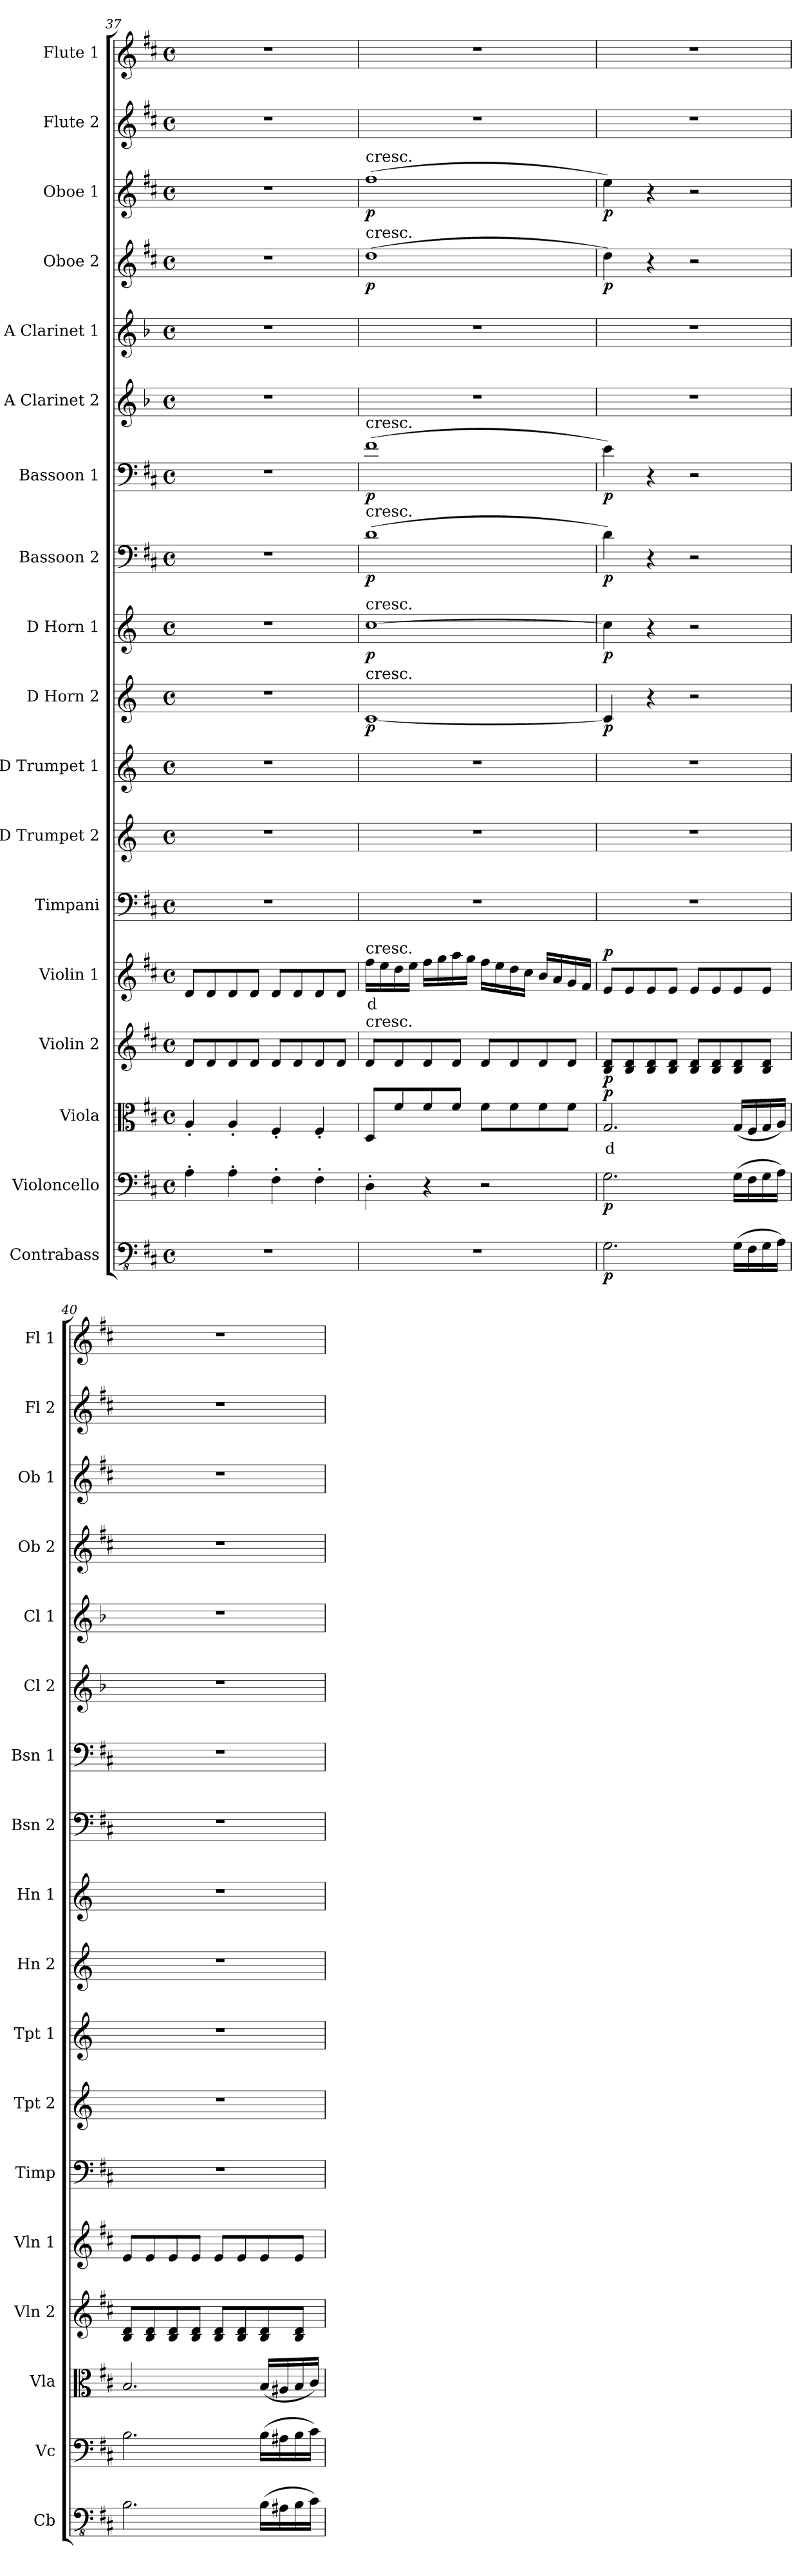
**kern	**dynam	**kern	**dynam	**kern	**text	**dynam	**kern	**dynam	**kern	**text	**dynam	**kern	**kern	**kern	**kern	**dynam	**kern	**dynam	**kern	**dynam	**kern	**dynam	**kern	**kern	**kern	**dynam	**kern	**dynam	**kern	**kern
*part18	*part18	*part17	*part17	*part16	*part16	*part16	*part15	*part15	*part14	*part14	*part14	*part13	*part12	*part11	*part10	*part10	*part9	*part9	*part8	*part8	*part7	*part7	*part6	*part5	*part4	*part4	*part3	*part3	*part2	*part1
*staff18	*staff18	*staff17	*staff17	*staff16	*staff16	*staff16	*staff15	*staff15	*staff14	*staff14	*staff14	*staff13	*staff12	*staff11	*staff10	*staff10	*staff9	*staff9	*staff8	*staff8	*staff7	*staff7	*staff6	*staff5	*staff4	*staff4	*staff3	*staff3	*staff2	*staff1
*I"Contrabass	*	*I"Violoncello	*	*I"Viola	*	*	*I"Violin 2	*	*I"Violin 1	*	*	*I"Timpani	*I"D Trumpet 2	*I"D Trumpet 1	*I"D Horn 2	*	*I"D Horn 1	*	*I"Bassoon 2	*	*I"Bassoon 1	*	*I"A Clarinet 2	*I"A Clarinet 1	*I"Oboe 2	*	*I"Oboe 1	*	*I"Flute 2	*I"Flute 1
*I'Cb	*	*I'Vc	*	*I'Vla	*	*	*I'Vln 2	*	*I'Vln 1	*	*	*I'Timp	*I'Tpt 2	*I'Tpt 1	*I'Hn 2	*	*I'Hn 1	*	*I'Bsn 2	*	*I'Bsn 1	*	*I'Cl 2	*I'Cl 1	*I'Ob 2	*	*I'Ob 1	*	*I'Fl 2	*I'Fl 1
*clefFv4	*	*clefF4	*	*clefC3	*	*	*clefG2	*	*clefG2	*	*	*clefF4	*clefG2	*clefG2	*clefG2	*	*clefG2	*	*clefF4	*	*clefF4	*	*clefG2	*clefG2	*clefG2	*	*clefG2	*	*clefG2	*clefG2
*	*	*	*	*	*	*	*	*	*	*	*	*	*ITrd-1c-2	*ITrd-1c-2	*ITrd6c10	*	*ITrd6c10	*	*	*	*	*	*ITrd2c3	*ITrd2c3	*	*	*	*	*	*
*k[f#c#]	*	*k[f#c#]	*	*k[f#c#]	*	*	*k[f#c#]	*	*k[f#c#]	*	*	*k[f#c#]	*k[f#c#]	*k[f#c#]	*k[f#c#]	*	*k[f#c#]	*	*k[f#c#]	*	*k[f#c#]	*	*k[f#c#]	*k[f#c#]	*k[f#c#]	*	*k[f#c#]	*	*k[f#c#]	*k[f#c#]
*M4/4	*	*M4/4	*	*M4/4	*	*	*M4/4	*	*M4/4	*	*	*M4/4	*M4/4	*M4/4	*M4/4	*	*M4/4	*	*M4/4	*	*M4/4	*	*M4/4	*M4/4	*M4/4	*	*M4/4	*	*M4/4	*M4/4
*met(c)	*	*met(c)	*	*met(c)	*	*	*met(c)	*	*met(c)	*	*	*met(c)	*met(c)	*met(c)	*met(c)	*	*met(c)	*	*met(c)	*	*met(c)	*	*met(c)	*met(c)	*met(c)	*	*met(c)	*	*met(c)	*met(c)
=37	=37	=37	=37	=37	=37	=37	=37	=37	=37	=37	=37	=37	=37	=37	=37	=37	=37	=37	=37	=37	=37	=37	=37	=37	=37	=37	=37	=37	=37	=37
1r	.	4A'\	.	4A'/	.	.	8d/L	.	8d/L	.	.	1r	1r	1r	1r	.	1r	.	1r	.	1r	.	1r	1r	1r	.	1r	.	1r	1r
.	.	.	.	.	.	.	8d/	.	8d/	.	.	.	.	.	.	.	.	.	.	.	.	.	.	.	.	.	.	.	.	.
.	.	4A'\	.	4A'/	.	.	8d/	.	8d/	.	.	.	.	.	.	.	.	.	.	.	.	.	.	.	.	.	.	.	.	.
.	.	.	.	.	.	.	8d/J	.	8d/J	.	.	.	.	.	.	.	.	.	.	.	.	.	.	.	.	.	.	.	.	.
.	.	4F#'\	.	4F#'/	.	.	8d/L	.	8d/L	.	.	.	.	.	.	.	.	.	.	.	.	.	.	.	.	.	.	.	.	.
.	.	.	.	.	.	.	8d/	.	8d/	.	.	.	.	.	.	.	.	.	.	.	.	.	.	.	.	.	.	.	.	.
.	.	4F#'\	.	4F#'/	.	.	8d/	.	8d/	.	.	.	.	.	.	.	.	.	.	.	.	.	.	.	.	.	.	.	.	.
.	.	.	.	.	.	.	8d/J	.	8d/J	.	.	.	.	.	.	.	.	.	.	.	.	.	.	.	.	.	.	.	.	.
=38	=38	=38	=38	=38	=38	=38	=38	=38	=38	=38	=38	=38	=38	=38	=38	=38	=38	=38	=38	=38	=38	=38	=38	=38	=38	=38	=38	=38	=38	=38
!	!	!	!	!	!	!	!	!	!	!	!	!	!	!	!	!	!	!	!	!	!	!	!	!	!	!	!LO:TX:a:t=cresc.	!	!	!
!	!	!	!	!	!	!	!	!	!	!	!	!	!	!	!	!	!	!	!	!	!	!	!	!	!LO:TX:a:t=cresc.	!	!	!	!	!
!	!	!	!	!	!	!	!	!	!	!	!	!	!	!	!	!	!	!	!	!	!LO:TX:a:t=cresc.	!	!	!	!	!	!	!	!	!
!	!	!	!	!	!	!	!	!	!	!	!	!	!	!	!	!	!	!	!LO:TX:a:t=cresc.	!	!	!	!	!	!	!	!	!	!	!
!	!	!	!	!	!	!	!	!	!	!	!	!	!	!	!	!	!LO:TX:a:t=cresc.	!	!	!	!	!	!	!	!	!	!	!	!	!
!	!	!	!	!	!	!	!	!	!	!	!	!	!	!	!LO:TX:a:t=cresc.	!	!	!	!	!	!	!	!	!	!	!	!	!	!	!
!	!	!	!	!	!	!	!	!	!LO:TX:a:t=cresc.	!	!	!	!	!	!	!	!	!	!	!	!	!	!	!	!	!	!	!	!	!
!	!	!	!	!	!	!	!LO:TX:a:t=cresc.	!	!	!	!	!	!	!	!	!	!	!	!	!	!	!	!	!	!	!	!	!	!	!
!	!	!	!	!	!	!	!	!	!	!LO:LY:b:color=#FF0000	!	!	!	!	!	!LO:DY:b	!	!LO:DY:b	!	!LO:DY:b	!	!LO:DY:b	!	!	!	!LO:DY:b	!	!LO:DY:b	!	!
1r	.	4D'\	.	8D/L	.	.	8d/L	.	16ff#\LL	d	.	1r	1r	1r	[1D	p	[1d	p	(1d	p	(1f#	p	1r	1r	(1dd	p	(1ff#	p	1r	1r
.	.	.	.	.	.	.	.	.	16ee\	.	.	.	.	.	.	.	.	.	.	.	.	.	.	.	.	.	.	.	.	.
.	.	.	.	8f#/	.	.	8d/	.	16dd\	.	.	.	.	.	.	.	.	.	.	.	.	.	.	.	.	.	.	.	.	.
.	.	.	.	.	.	.	.	.	16ee\JJ	.	.	.	.	.	.	.	.	.	.	.	.	.	.	.	.	.	.	.	.	.
.	.	4r	.	8f#/	.	.	8d/	.	16ff#\LL	.	.	.	.	.	.	.	.	.	.	.	.	.	.	.	.	.	.	.	.	.
.	.	.	.	.	.	.	.	.	16gg\	.	.	.	.	.	.	.	.	.	.	.	.	.	.	.	.	.	.	.	.	.
.	.	.	.	8f#/J	.	.	8d/J	.	16aa\	.	.	.	.	.	.	.	.	.	.	.	.	.	.	.	.	.	.	.	.	.
.	.	.	.	.	.	.	.	.	16gg\JJ	.	.	.	.	.	.	.	.	.	.	.	.	.	.	.	.	.	.	.	.	.
.	.	2r	.	8f#\L	.	.	8d/L	.	16ff#\LL	.	.	.	.	.	.	.	.	.	.	.	.	.	.	.	.	.	.	.	.	.
.	.	.	.	.	.	.	.	.	16ee\	.	.	.	.	.	.	.	.	.	.	.	.	.	.	.	.	.	.	.	.	.
.	.	.	.	8f#\	.	.	8d/	.	16dd\	.	.	.	.	.	.	.	.	.	.	.	.	.	.	.	.	.	.	.	.	.
.	.	.	.	.	.	.	.	.	16cc#\JJ	.	.	.	.	.	.	.	.	.	.	.	.	.	.	.	.	.	.	.	.	.
.	.	.	.	8f#\	.	.	8d/	.	16b/LL	.	.	.	.	.	.	.	.	.	.	.	.	.	.	.	.	.	.	.	.	.
.	.	.	.	.	.	.	.	.	16a/	.	.	.	.	.	.	.	.	.	.	.	.	.	.	.	.	.	.	.	.	.
.	.	.	.	8f#\J	.	.	8d/J	.	16g/	.	.	.	.	.	.	.	.	.	.	.	.	.	.	.	.	.	.	.	.	.
.	.	.	.	.	.	.	.	.	16f#/JJ	.	.	.	.	.	.	.	.	.	.	.	.	.	.	.	.	.	.	.	.	.
=39	=39	=39	=39	=39	=39	=39	=39	=39	=39	=39	=39	=39	=39	=39	=39	=39	=39	=39	=39	=39	=39	=39	=39	=39	=39	=39	=39	=39	=39	=39
!	!LO:DY:b	!	!LO:DY:b	!	!LO:LY:b:color=#FF0000	!LO:DY:b	!	!LO:DY:b	!	!	!LO:DY:b	!	!	!	!	!LO:DY:b	!	!LO:DY:b	!	!LO:DY:b	!	!LO:DY:b	!	!	!	!LO:DY:b	!	!LO:DY:b	!	!
2.GG\	p	2.G\	p	2.G/	d	p	8B/ 8d/L	p	8e/L	.	p	1r	1r	1r	4D/]	p	4d\]	p	4d\)	p	4e\)	p	1r	1r	4dd\)	p	4ee\)	p	1r	1r
.	.	.	.	.	.	.	8B/ 8d/	.	8e/	.	.	.	.	.	.	.	.	.	.	.	.	.	.	.	.	.	.	.	.	.
.	.	.	.	.	.	.	8B/ 8d/	.	8e/	.	.	.	.	.	4r	.	4r	.	4r	.	4r	.	.	.	4r	.	4r	.	.	.
.	.	.	.	.	.	.	8B/ 8d/J	.	8e/J	.	.	.	.	.	.	.	.	.	.	.	.	.	.	.	.	.	.	.	.	.
.	.	.	.	.	.	.	8B/ 8d/L	.	8e/L	.	.	.	.	.	2r	.	2r	.	2r	.	2r	.	.	.	2r	.	2r	.	.	.
.	.	.	.	.	.	.	8B/ 8d/	.	8e/	.	.	.	.	.	.	.	.	.	.	.	.	.	.	.	.	.	.	.	.	.
(16GG\LL	.	(16G\LL	.	(16G/LL	.	.	8B/ 8d/	.	8e/	.	.	.	.	.	.	.	.	.	.	.	.	.	.	.	.	.	.	.	.	.
16FF#\	.	16F#\	.	16F#/	.	.	.	.	.	.	.	.	.	.	.	.	.	.	.	.	.	.	.	.	.	.	.	.	.	.
16GG\	.	16G\	.	16G/	.	.	8B/ 8d/J	.	8e/J	.	.	.	.	.	.	.	.	.	.	.	.	.	.	.	.	.	.	.	.	.
16AA\JJ)	.	16A\JJ)	.	16A/JJ)	.	.	.	.	.	.	.	.	.	.	.	.	.	.	.	.	.	.	.	.	.	.	.	.	.	.
=40	=40	=40	=40	=40	=40	=40	=40	=40	=40	=40	=40	=40	=40	=40	=40	=40	=40	=40	=40	=40	=40	=40	=40	=40	=40	=40	=40	=40	=40	=40
2.BB\	.	2.B\	.	2.B/	.	.	8B/ 8d/L	.	8e/L	.	.	1r	1r	1r	1r	.	1r	.	1r	.	1r	.	1r	1r	1r	.	1r	.	1r	1r
.	.	.	.	.	.	.	8B/ 8d/	.	8e/	.	.	.	.	.	.	.	.	.	.	.	.	.	.	.	.	.	.	.	.	.
.	.	.	.	.	.	.	8B/ 8d/	.	8e/	.	.	.	.	.	.	.	.	.	.	.	.	.	.	.	.	.	.	.	.	.
.	.	.	.	.	.	.	8B/ 8d/J	.	8e/J	.	.	.	.	.	.	.	.	.	.	.	.	.	.	.	.	.	.	.	.	.
.	.	.	.	.	.	.	8B/ 8d/L	.	8e/L	.	.	.	.	.	.	.	.	.	.	.	.	.	.	.	.	.	.	.	.	.
.	.	.	.	.	.	.	8B/ 8d/	.	8e/	.	.	.	.	.	.	.	.	.	.	.	.	.	.	.	.	.	.	.	.	.
(16BB\LL	.	(16B\LL	.	(16B/LL	.	.	8B/ 8d/	.	8e/	.	.	.	.	.	.	.	.	.	.	.	.	.	.	.	.	.	.	.	.	.
16AA#X\	.	16A#X\	.	16A#X/	.	.	.	.	.	.	.	.	.	.	.	.	.	.	.	.	.	.	.	.	.	.	.	.	.	.
16BB\	.	16B\	.	16B/	.	.	8B/ 8d/J	.	8e/J	.	.	.	.	.	.	.	.	.	.	.	.	.	.	.	.	.	.	.	.	.
16C#\JJ)	.	16c#\JJ)	.	16c#/JJ)	.	.	.	.	.	.	.	.	.	.	.	.	.	.	.	.	.	.	.	.	.	.	.	.	.	.
=	=	=	=	=	=	=	=	=	=	=	=	=	=	=	=	=	=	=	=	=	=	=	=	=	=	=	=	=	=	=
*-	*-	*-	*-	*-	*-	*-	*-	*-	*-	*-	*-	*-	*-	*-	*-	*-	*-	*-	*-	*-	*-	*-	*-	*-	*-	*-	*-	*-	*-	*-
